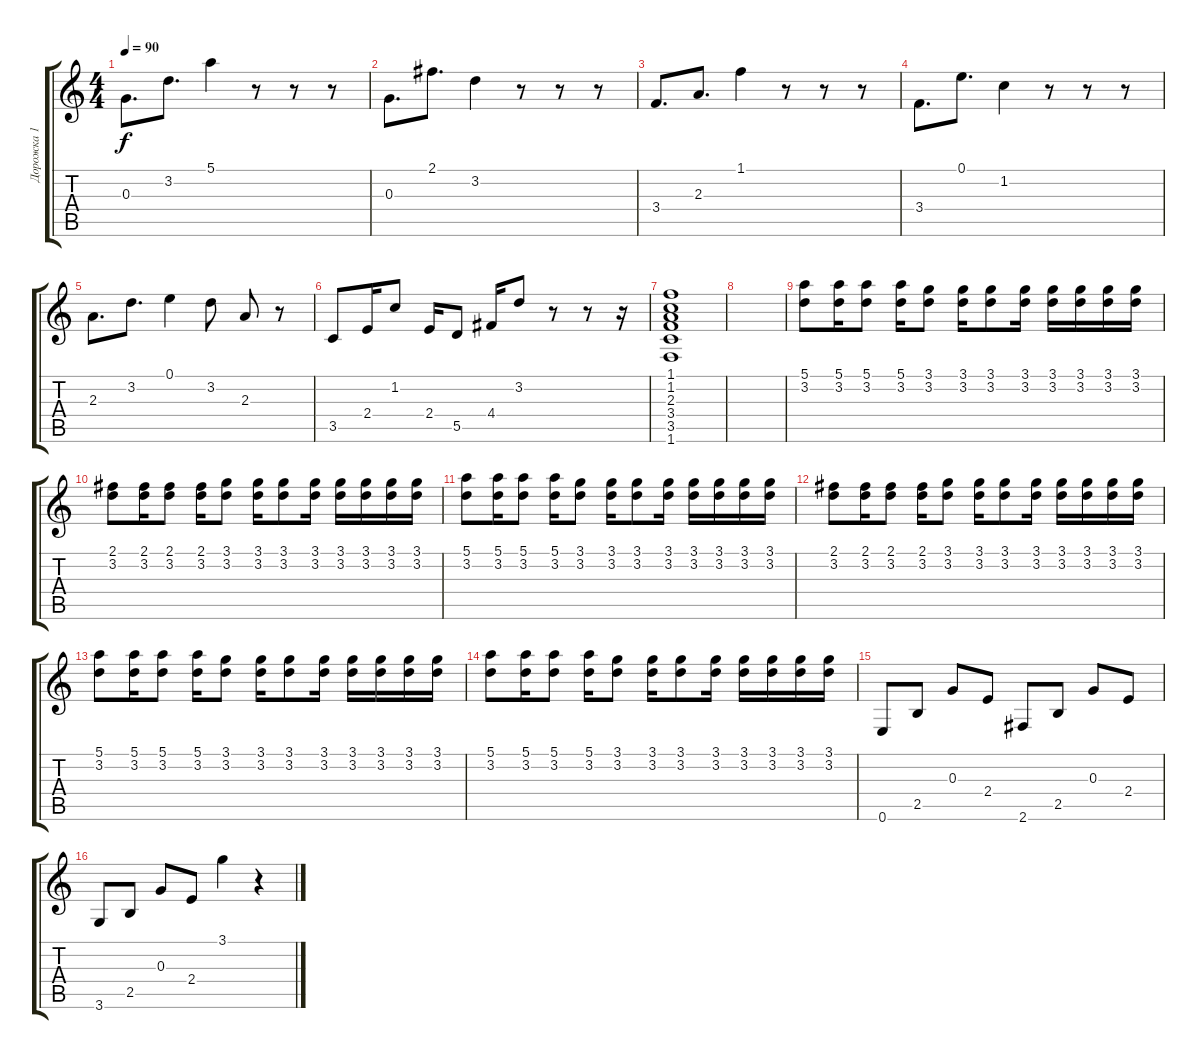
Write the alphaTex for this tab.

\track ("Дорожка 1" "Дорожка 1") {instrument acousticguitarsteel}
\staff {score tabs}
\tuning (E4 B3 G3 D3 A2 E2) {hide}
\ts (4 4)
\tempo 90
\clef g2
\ks c
0.3.8{d dy f} 3.2.8{d} 5.1.4 r.8 r.8 r.8 |
0.3.8{d} 2.1.8{d} 3.2.4 r.8 r.8 r.8 |
3.4.8{d} 2.3.8{d} 1.1.4 r.8 r.8 r.8 |
3.4.8{d} 0.1.8{d} 1.2.4 r.8 r.8 r.8 |
2.3.8{d} 3.2.8{d} 0.1.4 3.2.8 2.3.8 r.8 |
3.5.8 2.4.16 1.2.8 2.4.16 5.5.8 4.4.16 3.2.8 r.8 r.8 r.16 |
(1.1 1.2 2.3 3.4 3.5 1.6).1 |
|
(5.1 3.2).8 (5.1 3.2).16 (5.1 3.2).8 (5.1 3.2).16 (3.1 3.2).8 (3.1 3.2).16 (3.1 3.2).8 (3.1 3.2).16 (3.1 3.2).16 (3.1 3.2).16 (3.1 3.2).16 (3.1 3.2).16 |
(2.1 3.2).8 (2.1 3.2).16 (2.1 3.2).8 (2.1 3.2).16 (3.1 3.2).8 (3.1 3.2).16 (3.1 3.2).8 (3.1 3.2).16 (3.1 3.2).16 (3.1 3.2).16 (3.1 3.2).16 (3.1 3.2).16 |
(5.1 3.2).8 (5.1 3.2).16 (5.1 3.2).8 (5.1 3.2).16 (3.1 3.2).8 (3.1 3.2).16 (3.1 3.2).8 (3.1 3.2).16 (3.1 3.2).16 (3.1 3.2).16 (3.1 3.2).16 (3.1 3.2).16 |
(2.1 3.2).8 (2.1 3.2).16 (2.1 3.2).8 (2.1 3.2).16 (3.1 3.2).8 (3.1 3.2).16 (3.1 3.2).8 (3.1 3.2).16 (3.1 3.2).16 (3.1 3.2).16 (3.1 3.2).16 (3.1 3.2).16 |
(5.1 3.2).8 (5.1 3.2).16 (5.1 3.2).8 (5.1 3.2).16 (3.1 3.2).8 (3.1 3.2).16 (3.1 3.2).8 (3.1 3.2).16 (3.1 3.2).16 (3.1 3.2).16 (3.1 3.2).16 (3.1 3.2).16 |
(5.1 3.2).8 (5.1 3.2).16 (5.1 3.2).8 (5.1 3.2).16 (3.1 3.2).8 (3.1 3.2).16 (3.1 3.2).8 (3.1 3.2).16 (3.1 3.2).16 (3.1 3.2).16 (3.1 3.2).16 (3.1 3.2).16 |
0.6.8 2.5.8 0.3.8 2.4.8 2.6.8 2.5.8 0.3.8 2.4.8 |
3.6.8 2.5.8 0.3.8 2.4.8 3.1.4 r.4
